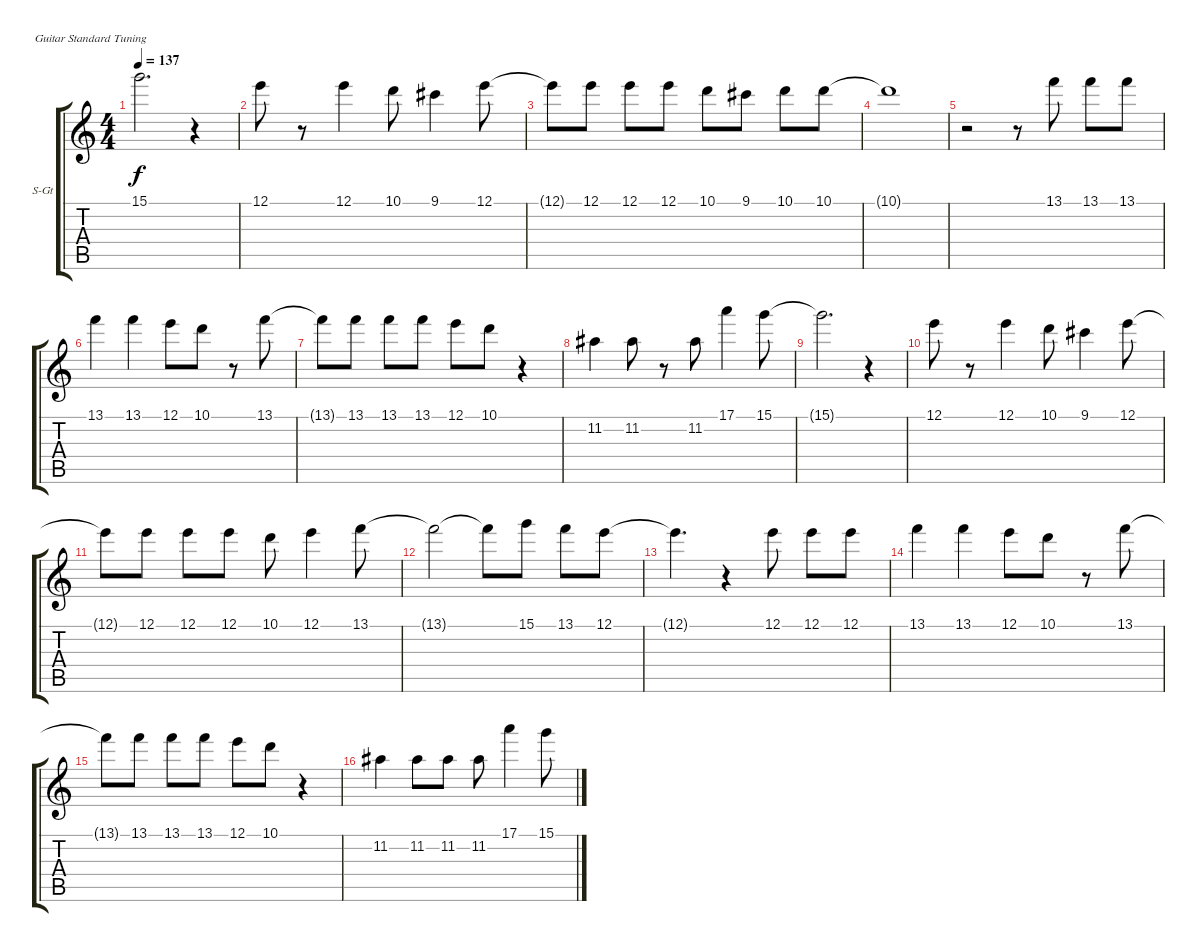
\bracketExtendMode groupsimilarinstruments
\firstSystemTrackNameOrientation horizontal
\otherSystemsTrackNameOrientation horizontal
\track ("Æ®·¢ 5" "S-Gt") {instrument acousticguitarsteel}
\staff {score tabs}
\tuning (E4 B3 G3 D3 A2 E2)
\ts (4 4)
\tempo 137
\clef g2
\ks c
15.1{t}.2{d dy f} r.4 |
12.1.8 r.8 12.1.4 10.1.8 9.1.4 12.1.8 |
12.1{t}.8 12.1.8 12.1.8 12.1.8 10.1.8 9.1.8 10.1.8 10.1.8 |
10.1{t}.1 |
r.2 r.8 13.1.8 13.1.8 13.1.8 |
13.1.4 13.1.4 12.1.8 10.1.8 r.8 13.1.8 |
13.1{t}.8 13.1.8 13.1.8 13.1.8 12.1.8 10.1.8 r.4 |
11.2.4 11.2.8 r.8 11.2.8 17.1.4 15.1.8 |
15.1{t}.2{d} r.4 |
12.1.8 r.8 12.1.4 10.1.8 9.1.4 12.1.8 |
12.1{t}.8 12.1.8 12.1.8 12.1.8 10.1.8 12.1.4 13.1.8 |
13.1{t}.2 13.1{t}.8 15.1.8 13.1.8 12.1.8 |
12.1{t}.4{d} r.4 12.1.8 12.1.8 12.1.8 |
13.1.4 13.1.4 12.1.8 10.1.8 r.8 13.1.8 |
13.1{t}.8 13.1.8 13.1.8 13.1.8 12.1.8 10.1.8 r.4 |
11.2.4 11.2.8 11.2.8 11.2.8 17.1.4 15.1.8
